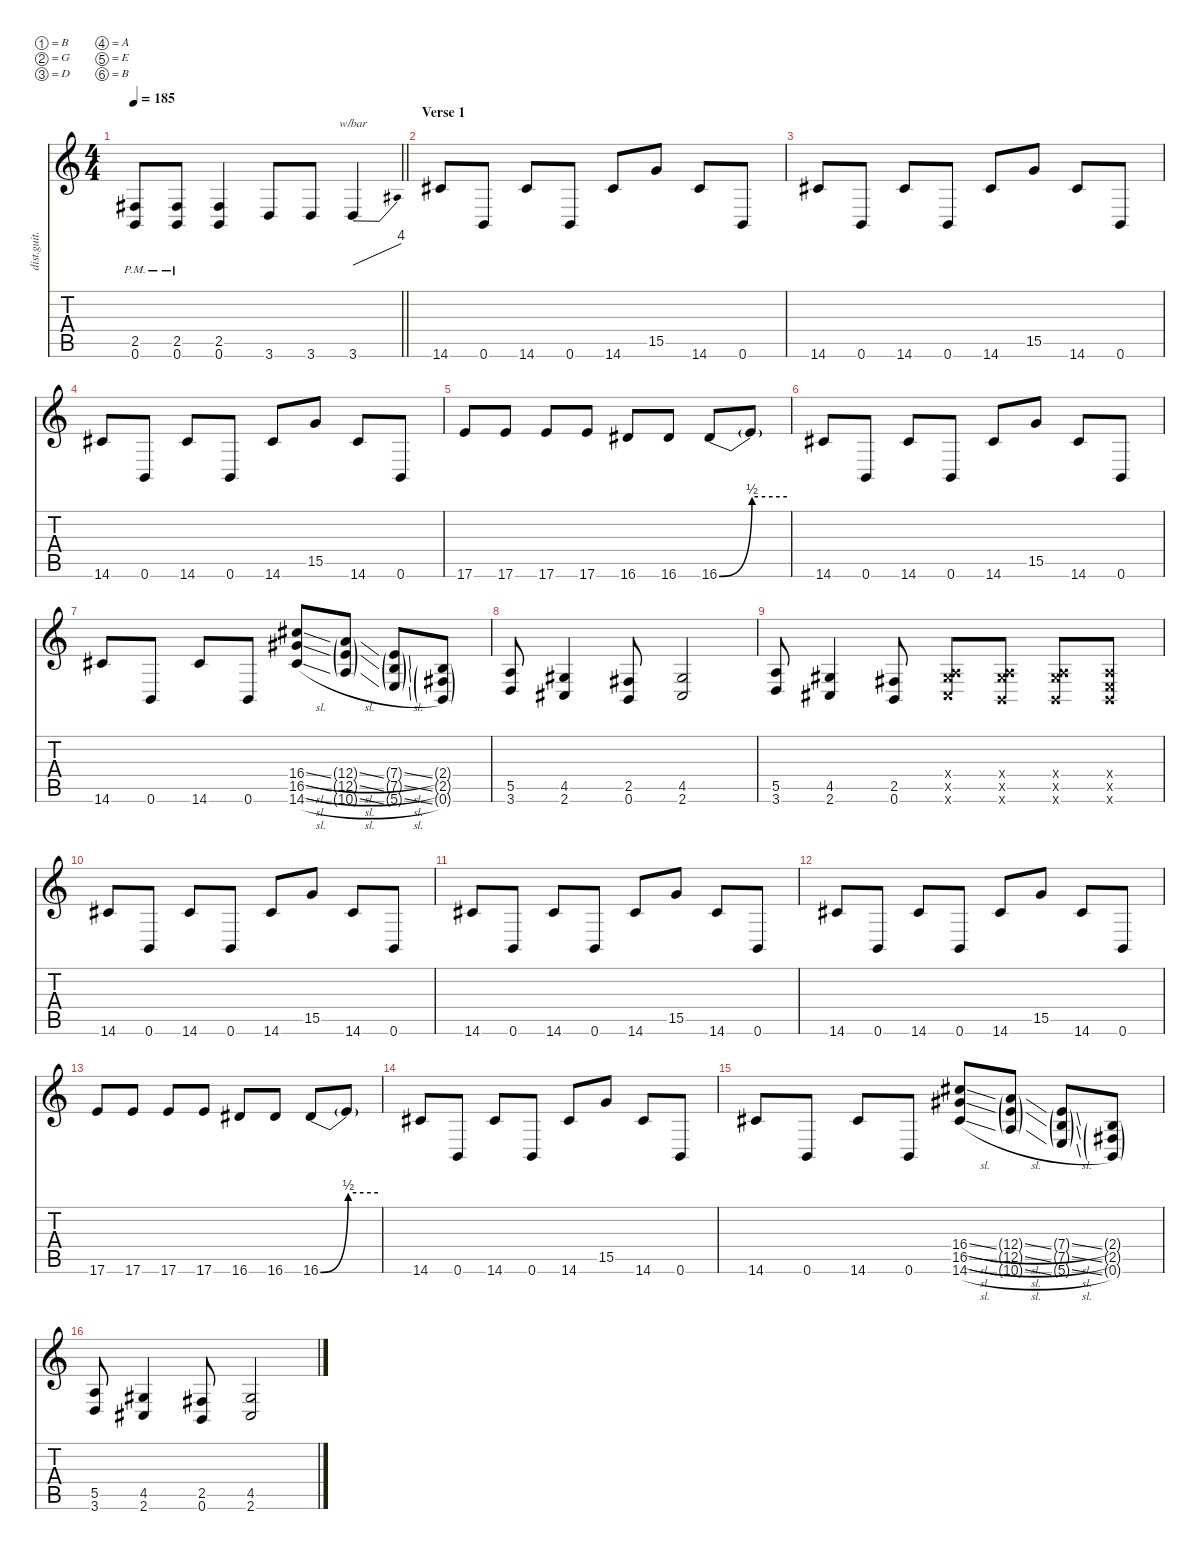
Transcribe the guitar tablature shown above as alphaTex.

\defaultSystemsLayout 4
\hideDynamics
\bracketExtendMode nobrackets
\track ("Distortion Guitar - Petr" "dist.guit.") {instrument distortionguitar}
\staff {score tabs}
\tuning (B3 G3 D3 A2 E2 B1)
\ts (4 4)
\tempo 185
\clef g2
\barLineRight lightlight
\ks c
(2.5{pm acc #} 0.6{pm}).8{dy f beam Up} (2.5{pm acc #} 0.6{pm}).8{beam Up} (2.5{acc #} 0.6).4{beam Up} 3.6.8{beam Up} 3.6.8{beam Up} 3.6.4{tbe (dive default 0 0 59.4 16) beam Up} |
\section ("" "Verse 1")
14.6{acc #}.8{beam Up} 0.6.8{beam Up} 14.6{acc #}.8{beam Up} 0.6.8{beam Up} 14.6{acc #}.8{beam Up} 15.5.8{beam Up} 14.6{acc #}.8{beam Up} 0.6.8{beam Up} |
14.6{acc #}.8{beam Up} 0.6.8{beam Up} 14.6{acc #}.8{beam Up} 0.6.8{beam Up} 14.6{acc #}.8{beam Up} 15.5.8{beam Up} 14.6{acc #}.8{beam Up} 0.6.8{beam Up} |
14.6{acc #}.8{beam Up} 0.6.8{beam Up} 14.6{acc #}.8{beam Up} 0.6.8{beam Up} 14.6{acc #}.8{beam Up} 15.5.8{beam Up} 14.6{acc #}.8{beam Up} 0.6.8{beam Up} |
17.6.8{beam Up} 17.6.8{beam Up} 17.6.8{beam Up} 17.6.8{beam Up} 16.6{acc #}.8{beam Up} 16.6{acc #}.8{beam Up} 16.6{be (bend 0 0 60 2) acc #}.8{beam Up} 16.6{be (hold 0 2 60 2) t}.8{beam Up} |
14.6{acc #}.8{beam Up} 0.6.8{beam Up} 14.6{acc #}.8{beam Up} 0.6.8{beam Up} 14.6{acc #}.8{beam Up} 15.5.8{beam Up} 14.6{acc #}.8{beam Up} 0.6.8{beam Up} |
14.6{acc #}.8{beam Up} 0.6.8{beam Up} 14.6{acc #}.8{beam Up} 0.6.8{beam Up} (16.4{sl acc #} 16.5{sl acc #} 14.6{sl acc #}).8{beam Up} (12.4{sl g} 12.5{sl g} 10.6{sl g}).8{beam Up} (7.4{sl g} 7.5{sl g} 5.6{sl g}).8{beam Up} (2.4{g} 2.5{g acc #} 0.6{g}).8{beam Up} |
(5.5 3.6).8{beam Up} (4.5{acc #} 2.6{acc #}).4{beam Up} (2.5{acc #} 0.6).8{beam Up} (4.5{acc #} 2.6{acc #}).2{beam Up} |
(5.5 3.6).8{beam Up} (4.5{acc #} 2.6{acc #}).4{beam Up} (2.5{acc #} 0.6).8{beam Up} (0.4{x} 4.5{x acc #} 2.6{x acc #}).8{beam Up} (0.4{x} 4.5{x acc #} 0.6{x}).8{beam Up} (0.4{x} 4.5{x acc #} 0.6{x}).8{beam Up} (0.4{x} 0.5{x} 0.6{x}).8{beam Up} |
14.6{acc #}.8{beam Up} 0.6.8{beam Up} 14.6{acc #}.8{beam Up} 0.6.8{beam Up} 14.6{acc #}.8{beam Up} 15.5.8{beam Up} 14.6{acc #}.8{beam Up} 0.6.8{beam Up} |
14.6{acc #}.8{beam Up} 0.6.8{beam Up} 14.6{acc #}.8{beam Up} 0.6.8{beam Up} 14.6{acc #}.8{beam Up} 15.5.8{beam Up} 14.6{acc #}.8{beam Up} 0.6.8{beam Up} |
14.6{acc #}.8{beam Up} 0.6.8{beam Up} 14.6{acc #}.8{beam Up} 0.6.8{beam Up} 14.6{acc #}.8{beam Up} 15.5.8{beam Up} 14.6{acc #}.8{beam Up} 0.6.8{beam Up} |
17.6.8{beam Up} 17.6.8{beam Up} 17.6.8{beam Up} 17.6.8{beam Up} 16.6{acc #}.8{beam Up} 16.6{acc #}.8{beam Up} 16.6{be (bend 0 0 60 2) acc #}.8{beam Up} 16.6{be (hold 0 2 60 2) t}.8{beam Up} |
14.6{acc #}.8{beam Up} 0.6.8{beam Up} 14.6{acc #}.8{beam Up} 0.6.8{beam Up} 14.6{acc #}.8{beam Up} 15.5.8{beam Up} 14.6{acc #}.8{beam Up} 0.6.8{beam Up} |
14.6{acc #}.8{beam Up} 0.6.8{beam Up} 14.6{acc #}.8{beam Up} 0.6.8{beam Up} (16.4{sl acc #} 16.5{sl acc #} 14.6{sl acc #}).8{beam Up} (12.4{sl g} 12.5{sl g} 10.6{sl g}).8{beam Up} (7.4{sl g} 7.5{sl g} 5.6{sl g}).8{beam Up} (2.4{g} 2.5{g acc #} 0.6{g}).8{beam Up} |
(5.5 3.6).8{beam Up} (4.5{acc #} 2.6{acc #}).4{beam Up} (2.5{acc #} 0.6).8{beam Up} (4.5{acc #} 2.6{acc #}).2{beam Up}
